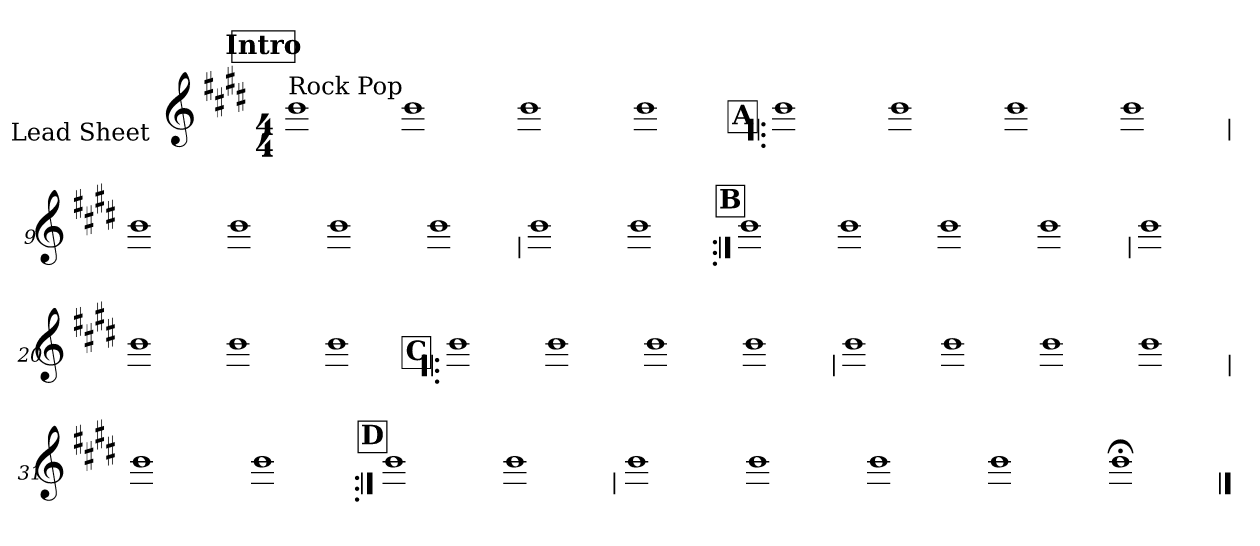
**kern
*part1
*staff1
*I"Lead Sheet
*stria0
*clefG2
*k[f#c#g#d#]
*E:
*M4/4
*MM115
!!LO:REH:place=s1:a:t=Intro
=1||
!LO:TX:a:t=Rock Pop
1b
=2-
1b
=3-
1b
=4-
1b
!!LO:LB:g=z
!!LO:REH:place=s1:a:t=A
=5!|:
1b
=6-
1b
=7-
1b
=8-
1b
!!LO:LB:g=z
=9
1b
=10-
1b
=11-
1b
=12-
1b
!!LO:LB:g=z
=13
1b
=14-
1b
!!LO:LB:g=z
!!LO:REH:place=s1:a:t=B
=15:|!
1b
=16-
1b
=17-
1b
=18-
1b
!!LO:LB:g=z
=19
1b
=20-
1b
=21-
1b
=22-
1b
!!LO:LB:g=z
!!LO:REH:place=s1:a:t=C
=23!|:
1b
=24-
1b
=25-
1b
=26-
1b
!!LO:LB:g=z
=27
1b
=28-
1b
=29-
1b
=30-
1b
!!LO:LB:g=z
=31
1b
=32-
1b
!!LO:REH:place=s1:a:t=D
=33:|!
1b
=34-
1b
!!LO:LB:g=z
=35
1b
=36-
1b
=37-
1b
=38-
1b
=39-
1b;
==
*-
